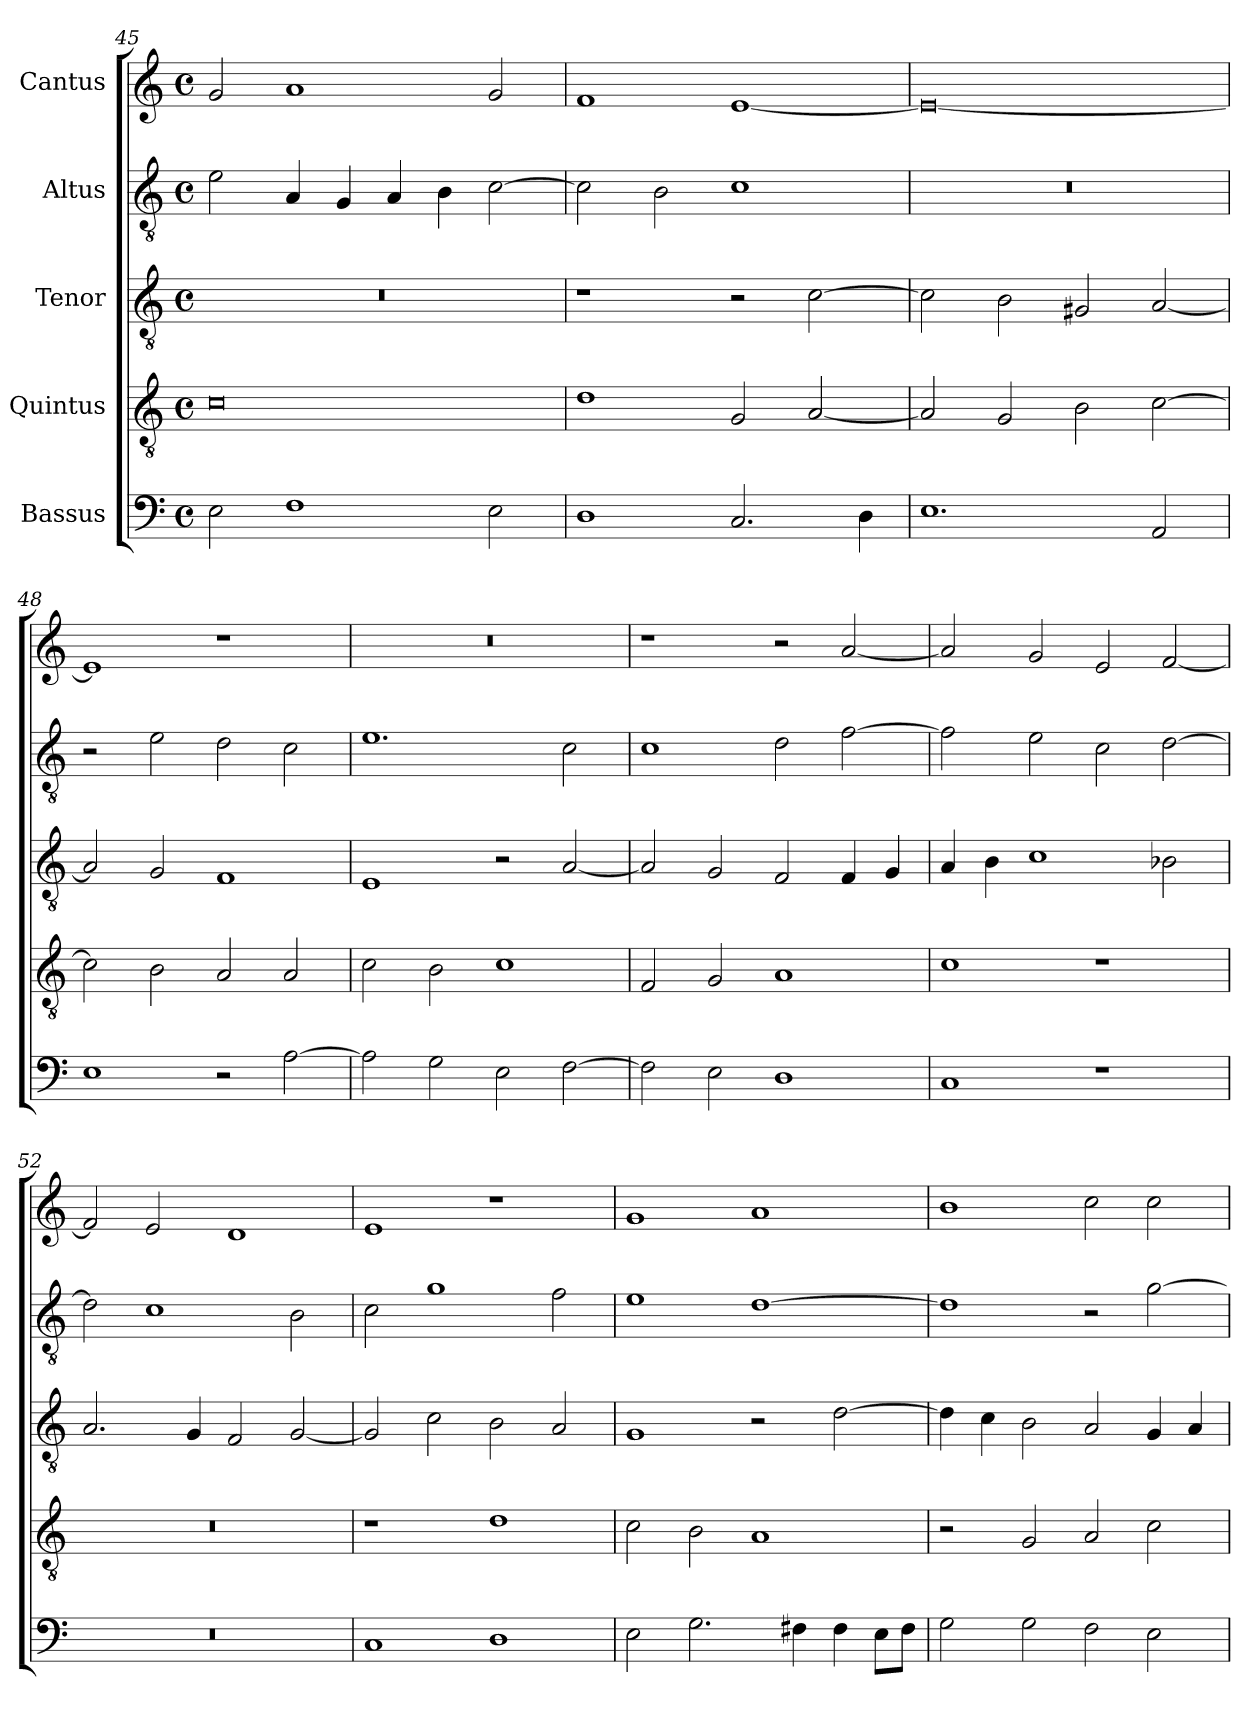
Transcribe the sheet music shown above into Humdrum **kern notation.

**kern	**kern	**kern	**kern	**kern
*part5	*part4	*part3	*part2	*part1
*staff5	*staff4	*staff3	*staff2	*staff1
*I"Bassus	*I"Quintus	*I"Tenor	*I"Altus	*I"Cantus
*clefF4	*clefGv2	*clefGv2	*clefGv2	*clefG2
*k[]	*k[]	*k[]	*k[]	*k[]
*M4/2	*M4/2	*M4/2	*M4/2	*M4/2
*met(c)	*met(c)	*met(c)	*met(c)	*met(c)
=45	=45	=45	=45	=45
2E\	0c	0r	2e\	2g/
1F	.	.	4A/	1a
.	.	.	4G/	.
.	.	.	4A/	.
.	.	.	4B\	.
2E\	.	.	[2c\	2g/
=46	=46	=46	=46	=46
1D	1d	1r	2c\]	1f
.	.	.	2B\	.
2.C/	2G/	2r	1c	[1e
.	[2A/	[2c\	.	.
4D\	.	.	.	.
=47	=47	=47	=47	=47
1.E	2A/]	2c\]	0r	0e_
.	2G/	2B\	.	.
.	2B\	2G#X/	.	.
2AA/	[2c\	[2A/	.	.
=48	=48	=48	=48	=48
1E	2c\]	2A/]	2r	1e]
.	2B\	2G/	2e\	.
2r	2A/	1F	2d\	1r
[2A\	2A/	.	2c\	.
!!LO:LB:g=z
=49	=49	=49	=49	=49
2A\]	2c\	1E	1.e	0r
2G\	2B\	.	.	.
2E\	1c	2r	.	.
[2F\	.	[2A/	2c\	.
=50	=50	=50	=50	=50
2F\]	2F/	2A/]	1c	1r
2E\	2G/	2G/	.	.
1D	1A	2F/	2d\	2r
.	.	4F/	[2f\	[2a/
.	.	4G/	.	.
=51	=51	=51	=51	=51
1C	1c	4A/	2f\]	2a/]
.	.	4B\	.	.
.	.	1c	2e\	2g/
1r	1r	.	2c\	2e/
.	.	2B-X\	[2d\	[2f/
=52	=52	=52	=52	=52
0r	0r	2.A/	2d\]	2f/]
.	.	.	1c	2e/
.	.	4G/	.	.
.	.	2F/	.	1d
.	.	[2G/	2B\	.
=53	=53	=53	=53	=53
1C	1r	2G/]	2c\	1e
.	.	2c\	1g	.
1D	1d	2B\	.	1r
.	.	2A/	2f\	.
!!LO:PB:g=z
=54	=54	=54	=54	=54
2E\	2c\	1G	1e	1g
2.G\	2B\	.	.	.
.	1A	2r	[1d	1a
4F#X\	.	.	.	.
4F#\	.	[2d\	.	.
8E\L	.	.	.	.
8F#\J	.	.	.	.
=55	=55	=55	=55	=55
2G\	2r	4d\]	1d]	1b
.	.	4c\	.	.
2G\	2G/	2B\	.	.
2F\	2A/	2A/	2r	2cc\
2E\	2c\	4G/	[2g\	2cc\
.	.	4A/	.	.
=	=	=	=	=
*-	*-	*-	*-	*-
